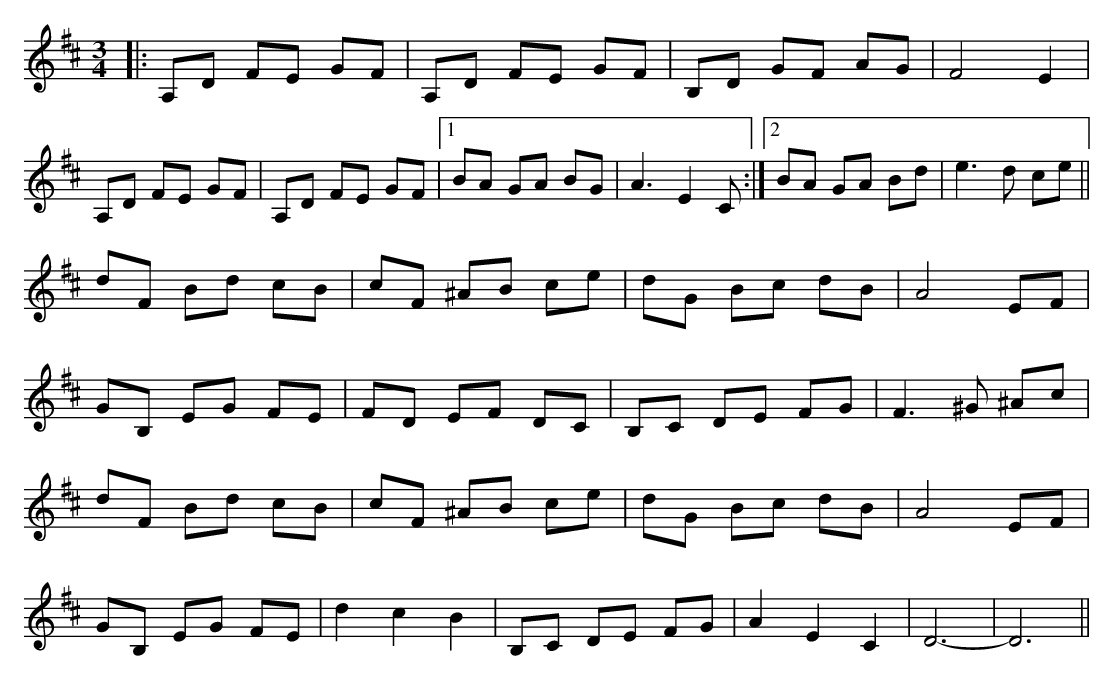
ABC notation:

X:1
M:3/4
K:D
|:A,D FE GF|A,D FE GF|B,D GF AG| F4E2|
A,D FE GF|A,D FE GF|1 BA GA BG|A3E2C:|2 BA GA Bd|e3d ce||
dF Bd cB|cF ^AB ce|dG Bc dB|A4 EF|
 GB, EG FE|FD EF DC| B,C DE FG|F3 ^G ^Ac|
dF Bd cB|cF ^AB ce|dG Bc dB|A4 EF|
GB, EG FE|d2 c2 B2|B,C DE FG|A2E2C2| D6|-D6||
